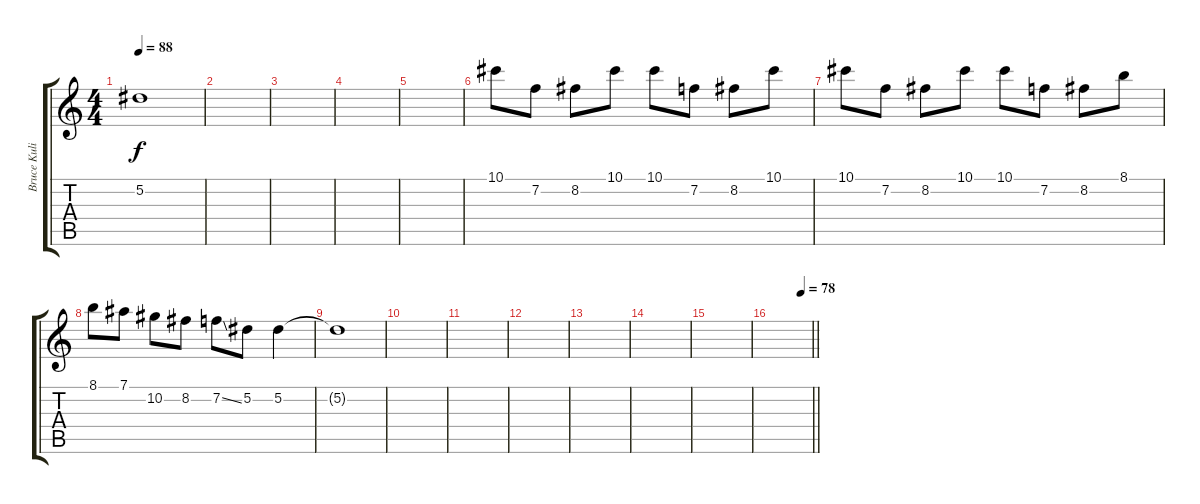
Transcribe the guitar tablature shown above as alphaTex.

\track ("Bruce Kulick" "Bruce Kuli") {instrument electricguitarjazz}
\staff {score tabs}
\tuning (Eb4 Bb3 Gb3 Db3 Ab2 Eb2) {hide}
\ts (4 4)
\tempo 88
\clef g2
\ks c
5.2{t}.1{dy f} |
|
|
|
|
10.1.8 7.2.8 8.2.8 10.1.8 10.1.8 7.2.8 8.2.8 10.1.8 |
10.1.8 7.2.8 8.2.8 10.1.8 10.1.8 7.2.8 8.2.8 8.1.8 |
8.1.8 7.1.8 10.2.8 8.2.8 7.2{ss}.8 5.2.8 5.2.4 |
5.2{t}.1 |
|
|
|
|
|
|
\tempo (78 0.75)
\barLineRight lightlight
